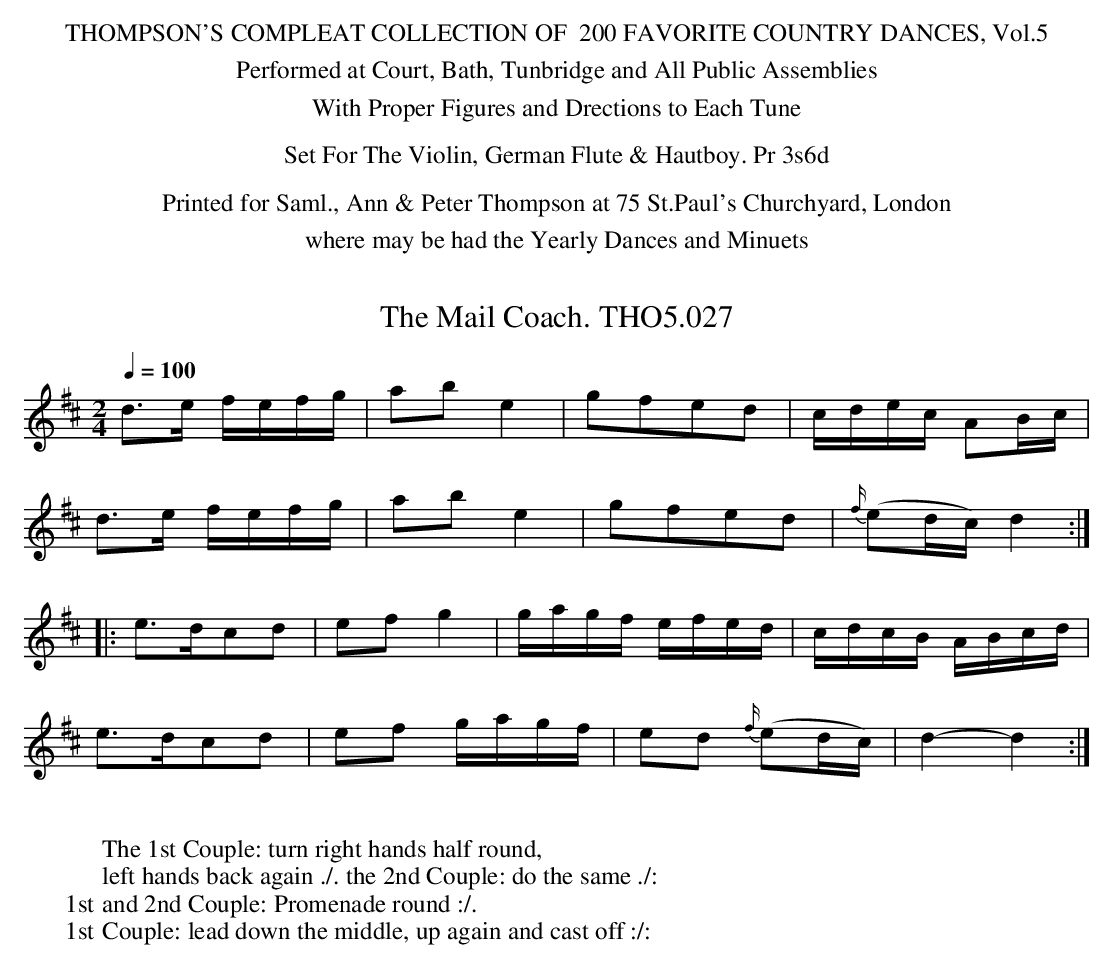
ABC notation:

X:1
T:Mail Coach. THO5.027, The
M:2/4
L:1/8
Q:1/4=100
K:D
d>e f/e/f/g/|ab e2|gfed|c/d/e/c/ AB/c/|
d>e f/e/f/g/|ab e2|gfed|{f/}(ed/c/) d2:|
|:e>dcd|ef g2|g/a/g/f/ e/f/e/d/|c/d/c/B/ A/B/c/d/|
e>dcd|ef g/a/g/f/|ed {f/}(ed/c/)|d2-d2:|
W:
W:The 1st Couple: turn right hands half round,
W:left hands back again ./. the 2nd Couple: do the same ./:
W:1st and 2nd Couple: Promenade round :/.
W:1st Couple: lead down the middle, up again and cast off :/:
